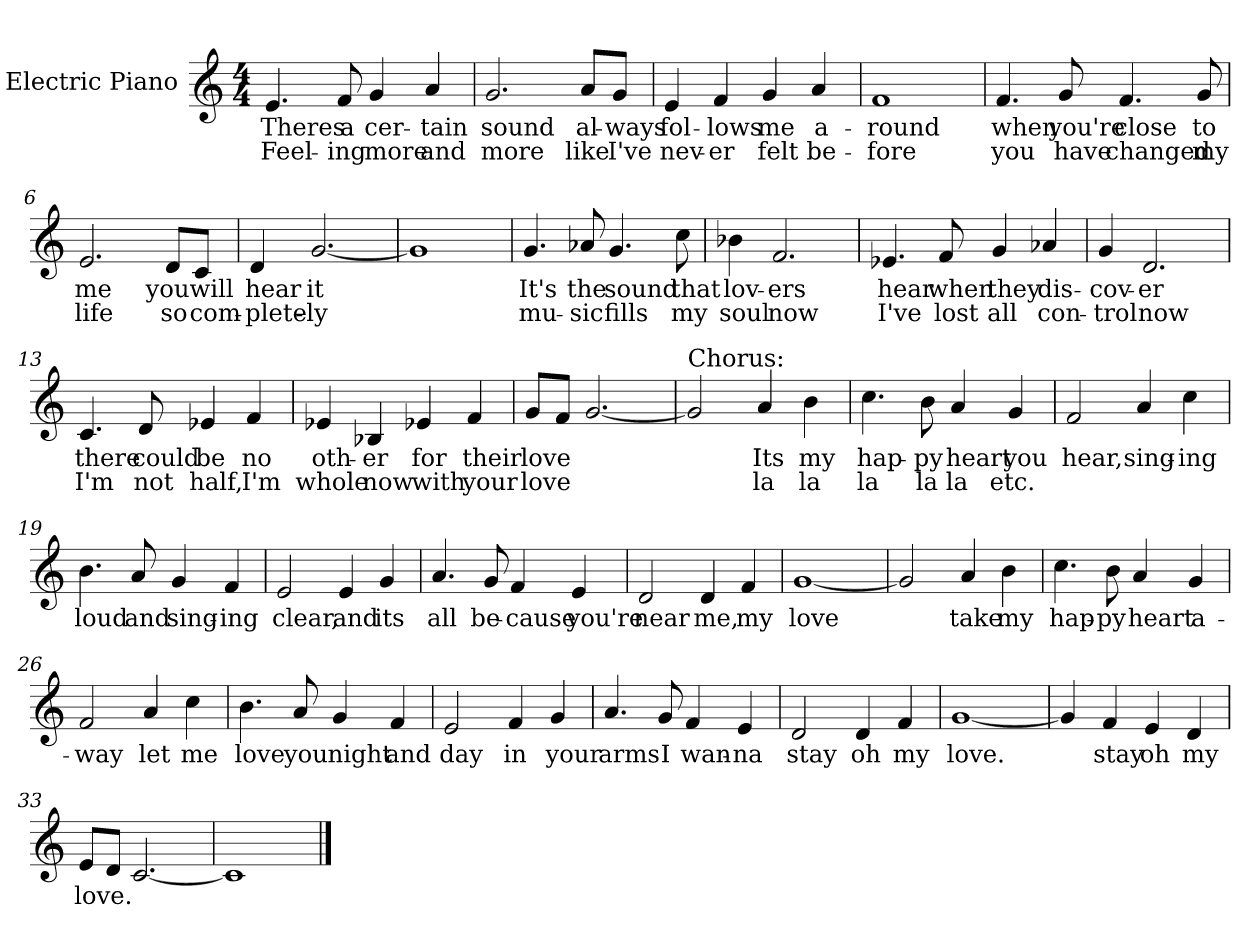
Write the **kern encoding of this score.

**kern	**text	**text
*part1	*part1	*part1
*staff1	*staff1	*staff1
*I"Electric Piano	*	*
*I'E.Pno	*	*
*clefG2	*	*
*k[]	*	*
*C:	*	*
*M4/4	*	*
=1	=1	=1
4.e/	Theres	Feel-
8f/	a	-ing
4g/	cer-	more
4a/	-tain	and
=2	=2	=2
2.g/	sound	more
8a/L	al-	like
8g/J	-ways	I've
=3	=3	=3
4e/	fol-	nev-
4f/	-lows	-er
4g/	me	felt
4a/	a-	be-
=4	=4	=4
1f	-round	-fore
!!LO:LB:g=z
=5	=5	=5
4.f/	when	you
8g/	you're	have
4.f/	close	changed
8g/	to	my
=6	=6	=6
2.e/	me	life
8d/L	you	so
8c/J	will	com-
=7	=7	=7
4d/	hear	-plete-
[2.g/	it	-ly
=8	=8	=8
1g]	.	.
=9	=9	=9
4.g/	It's	mu-
8a-X/	the	-sic
4.g/	sound	fills
8cc\	that	my
!!LO:LB:g=z
=10	=10	=10
4b-X\	lov-	soul
2.f/	-ers	now
=11	=11	=11
4.e-X/	hear	I've
8f/	when	lost
4g/	they	all
4a-X/	dis-	con-
=12	=12	=12
4g/	-cov-	-trol
2.d/	-er	now
=13	=13	=13
4.c/	there	I'm
8d/	could	not
4e-X/	be	half,
4f/	no	I'm
!!LO:LB:g=z
=14	=14	=14
4e-X/	oth-	whole
4B-X/	-er	now
4e-X/	for	with
4f/	their	your
=15	=15	=15
8g/L	love	love
8f/J	.	.
[2.g/	.	.
=16	=16	=16
!LO:TX:a:t=Chorus&colon;	!	!
2g/]	.	.
4a/	Its	la
4b\	my	la
=17	=17	=17
4.cc\	hap-	la
8b\	-py	la
4a/	heart	la
4g/	you	etc.
=18	=18	=18
2f/	hear,	.
4a/	sing-	.
4cc\	-ing	.
!!LO:LB:g=z
=19	=19	=19
4.b\	loud	.
8a/	and	.
4g/	sing-	.
4f/	-ing	.
=20	=20	=20
2e/	clear,	.
4e/	and	.
4g/	its	.
=21	=21	=21
4.a/	all	.
8g/	be-	.
4f/	-cause	.
4e/	you're	.
=22	=22	=22
2d/	near	.
4d/	me,	.
4f/	my	.
=23	=23	=23
[1g	love	.
!!LO:LB:g=z
=24	=24	=24
2g/]	.	.
4a/	take	.
4b\	my	.
=25	=25	=25
4.cc\	hap-	.
8b\	-py	.
4a/	heart	.
4g/	a-	.
=26	=26	=26
2f/	-way	.
4a/	let	.
4cc\	me	.
=27	=27	=27
4.b\	love	.
8a/	you	.
4g/	night	.
4f/	and	.
=28	=28	=28
2e/	day	.
4f/	in	.
4g/	your	.
!!LO:LB:g=z
=29	=29	=29
4.a/	arms	.
8g/	I	.
4f/	wan-	.
4e/	-na	.
=30	=30	=30
2d/	stay	.
4d/	oh	.
4f/	my	.
=31	=31	=31
[1g	love.	.
=32	=32	=32
4g/]	.	.
4f/	stay	.
4e/	oh	.
4d/	my	.
=33	=33	=33
8e/L	love.	.
8d/J	.	.
[2.c/	.	.
=34	=34	=34
1c]	.	.
==	==	==
*-	*-	*-
